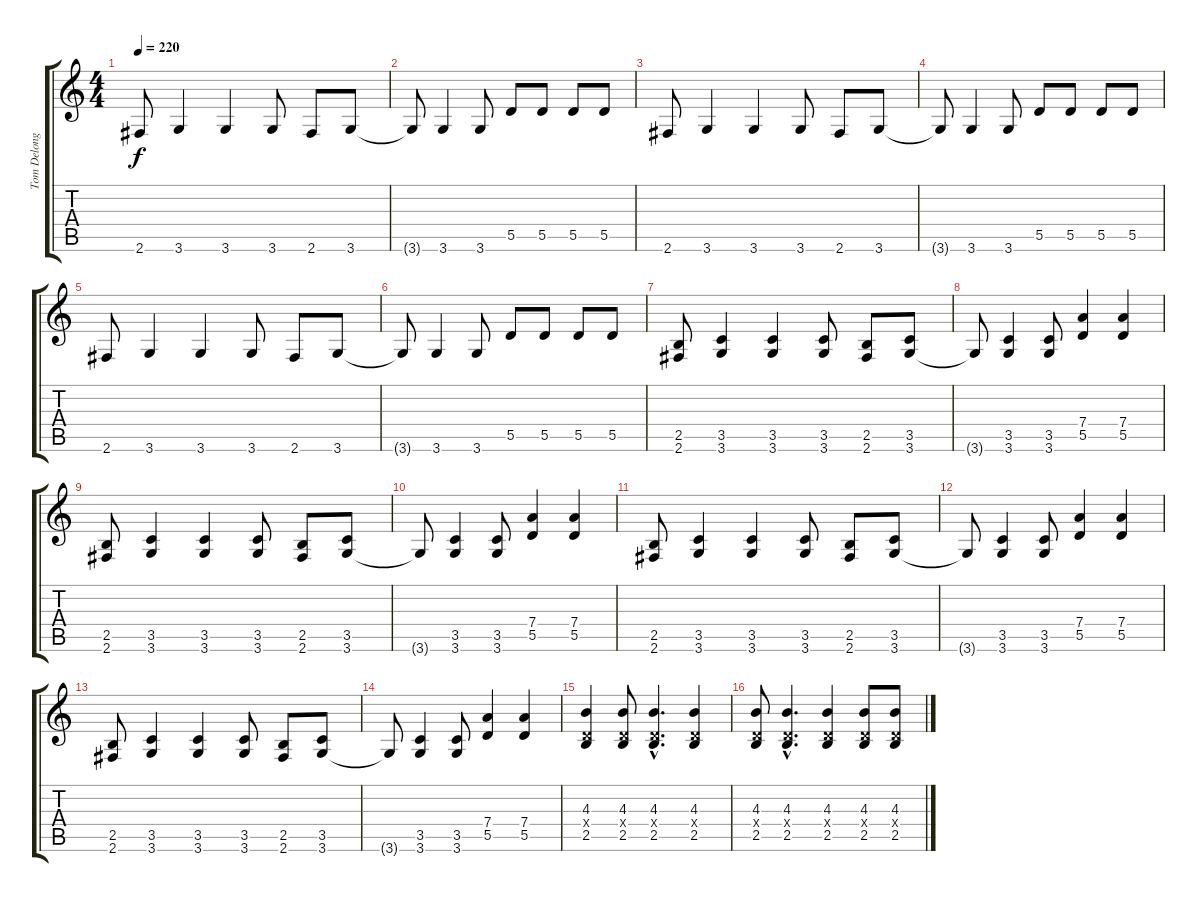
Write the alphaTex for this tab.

\track ("Tom Delonge (Guitar)" "Tom Delong") {instrument overdrivenguitar}
\staff {score tabs}
\tuning (E4 B3 G3 D3 A2 E2) {hide}
\ts (4 4)
\tempo 220
\clef g2
\ks c
2.6.8{dy f} 3.6.4 3.6.4 3.6.8 2.6.8 3.6.8 |
3.6{t}.8 3.6.4 3.6.8 5.5.8 5.5.8 5.5.8 5.5.8 |
2.6.8 3.6.4 3.6.4 3.6.8 2.6.8 3.6.8 |
3.6{t}.8 3.6.4 3.6.8 5.5.8 5.5.8 5.5.8 5.5.8 |
2.6.8 3.6.4 3.6.4 3.6.8 2.6.8 3.6.8 |
3.6{t}.8 3.6.4 3.6.8 5.5.8 5.5.8 5.5.8 5.5.8 |
(2.5 2.6).8 (3.5 3.6).4 (3.5 3.6).4 (3.5 3.6).8 (2.5 2.6).8 (3.5 3.6).8 |
3.6{t}.8 (3.5 3.6).4 (3.5 3.6).8 (7.4 5.5).4 (7.4 5.5).4 |
(2.5 2.6).8 (3.5 3.6).4 (3.5 3.6).4 (3.5 3.6).8 (2.5 2.6).8 (3.5 3.6).8 |
3.6{t}.8 (3.5 3.6).4 (3.5 3.6).8 (7.4 5.5).4 (7.4 5.5).4 |
(2.5 2.6).8 (3.5 3.6).4 (3.5 3.6).4 (3.5 3.6).8 (2.5 2.6).8 (3.5 3.6).8 |
3.6{t}.8 (3.5 3.6).4 (3.5 3.6).8 (7.4 5.5).4 (7.4 5.5).4 |
(2.5 2.6).8 (3.5 3.6).4 (3.5 3.6).4 (3.5 3.6).8 (2.5 2.6).8 (3.5 3.6).8 |
3.6{t}.8 (3.5 3.6).4 (3.5 3.6).8 (7.4 5.5).4 (7.4 5.5).4 |
(4.3 0.4{x} 2.5).4 (4.3 0.4{x} 2.5).8 (4.3{hac} 0.4{hac x} 2.5{hac}).4{d} (4.3 0.4{x} 2.5).4 |
(4.3 0.4{x} 2.5).8 (4.3{hac} 0.4{hac x} 2.5{hac}).4{d} (4.3 0.4{x} 2.5).4 (4.3 0.4{x} 2.5).8 (4.3 0.4{x} 2.5).8
